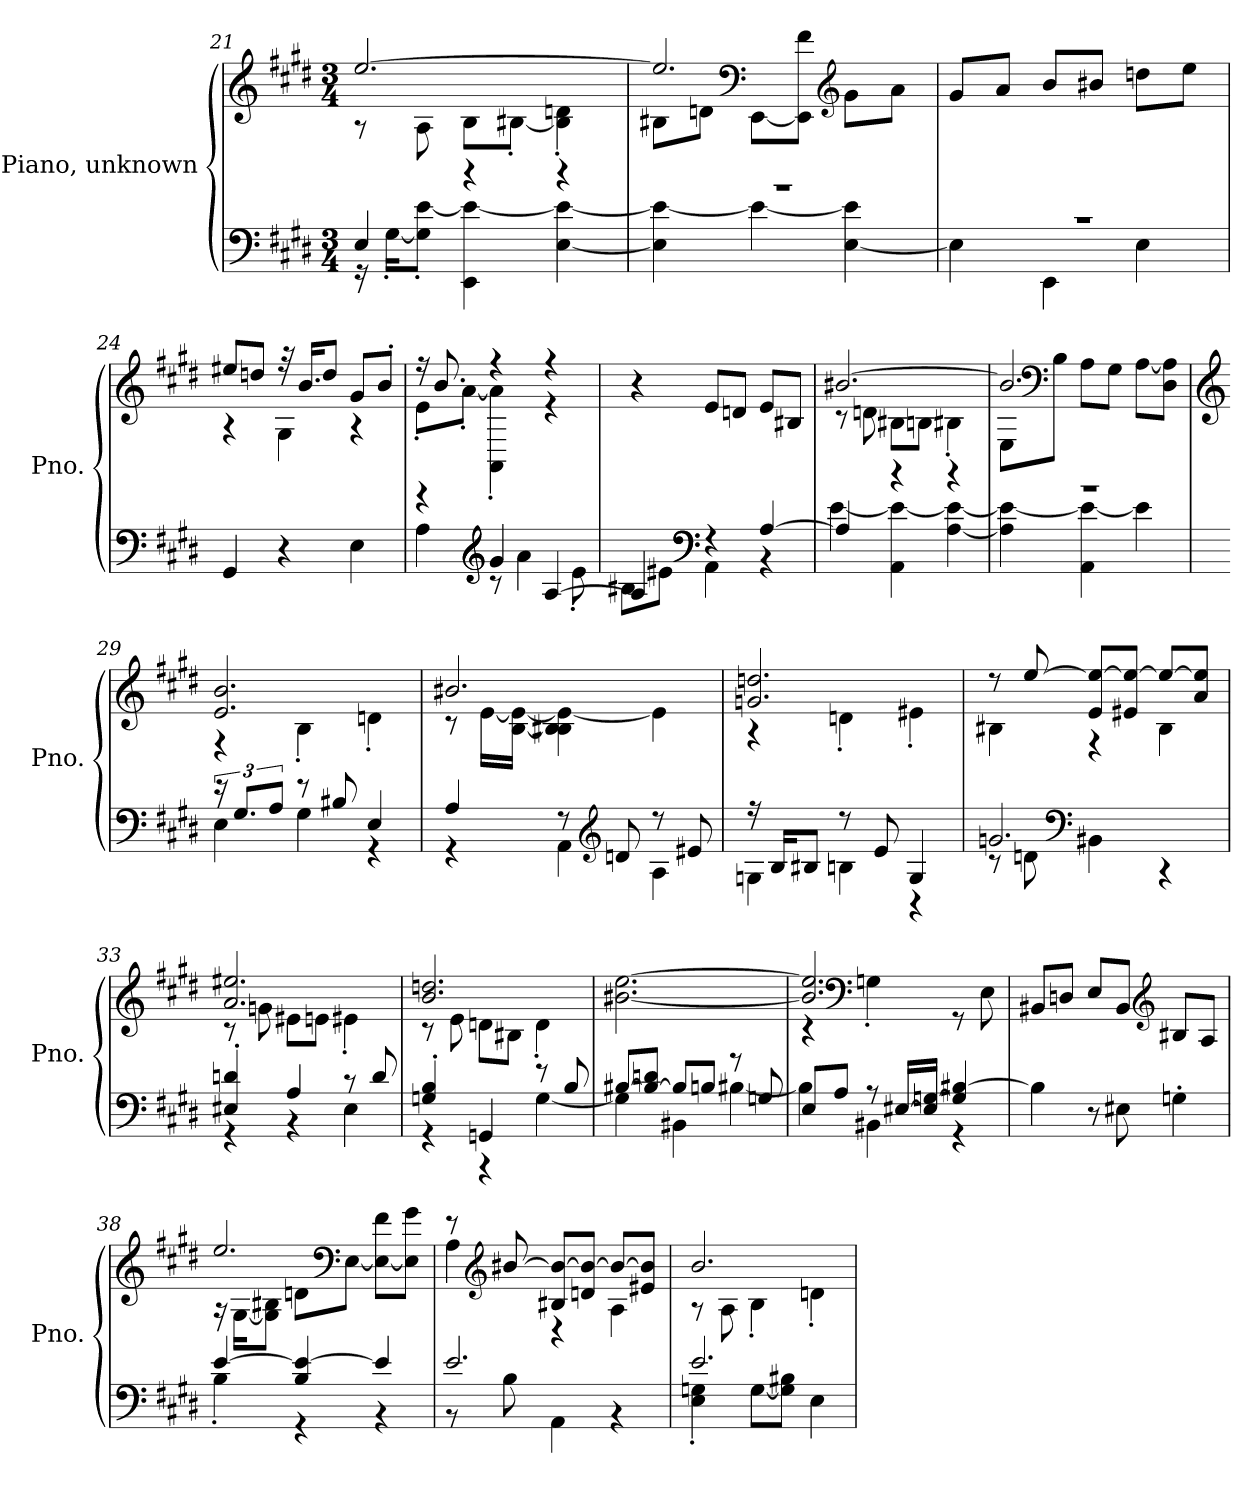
**kern	**kern
*part1	*part1
*staff2	*staff1
*I"Piano, unknown	*
*I'Pno.	*
*clefF4	*clefG2
*k[f#c#g#d#]	*k[f#c#g#d#]
*M3/4	*M3/4
=21	=21
*^	*^
4E/	16r	[2.ee/	8r
.	[16G#'\KL	.	.
.	8G#\]' [8e\'J	.	8A\
4r	4EE\ 4e\_	.	8B\L
.	.	.	[8B#X'\J
4r	[4E\ 4e\_	.	4B#\]' 4dn\'
!!LO:LB:g=z	!!
=22	=22	=22	=22
2.r	4E\] 4e\_	2.ee/]	8B#X\L
.	.	.	8dn\J
*	*	*clefF4	*
.	4e\_	.	[8EE\L
.	.	.	8EE\] 8f#\J
*	*	*clefG2	*
.	[4E\ 4e\]	.	8g#\L
.	.	.	8a\J
*	*	*v	*v
=23	=23	=23
2.r	4E\]	8g#/L
.	.	8a/J
.	4EE\	8b/L
.	.	8b#X/J
.	4E\	8ddn\L
.	.	8ee\J
*v	*v	*
=24	=24
*	*^
4GG#/	8ee#X/L	4r
.	8ddn/J	.
4r	32r	4G#\
.	16.b/KL	.
.	8dd/J	.
4E\	8g#/L	4r
.	8b'/J	.
=25	=25	=25
*^	*	*
4r	4A\	16r	8e'\L
.	.	8.b/	.
.	.	.	[8a'\J
*clefG2	*	*	*
4g#/	8r	4r	4AA\' 4a\]'
.	4a\	.	.
[4A/	.	4r	4r
.	8e'\	.	.
*	*	*v	*v
!!LO:LB:g=z
=26	=26	=26
4A/]	8B#X\L	4r
.	8e#X\J	.
*clefF4	*	*
4r	4AA\	8e/L
.	.	8dn/J
[4A/	4r	8e/L
.	.	8B#X/J
=27	=27	=27
*	*	*^
4A/]	[4e\	[2.b#X/	8r
.	.	.	8dn\
4r	4AA\ 4e\_	.	8B#X\L
.	.	.	8Bn\J
4r	[4A\ 4e\_	.	4B#X'\
=28	=28	=28	=28
2.r	4A\] 4e\_	2.b#/]	8E\L
*	*	*clefF4	*
.	.	.	8B\J
.	4AA\ 4e\_	.	8A\L
.	.	.	8G#\J
.	4e\]	.	[8A\L
.	.	.	8D#\ 8A\]J
=29	=29	=29	=29
*	*	*clefG2	*
24r	4E\	2.e/ 2.b/	4r
12.G#/L	.	.	.
12A/J	.	.	.
8r	4G#\	.	4B'\
8B#X/	.	.	.
4E/	4r	.	4dn'\
!!LO:LB:g=z	!!
=30	=30	=30	=30
4A/	4r	2.b#X/	8r
.	.	.	[16e\LL
.	.	.	[16B\ 16e\_JJ
8r	4AA\	.	4B\] 4B#X\ 4e\_
*clefG2	*	*	*
8dn/	.	.	.
8r	4A\	.	4e\]
8e#X/	.	.	.
=31	=31	=31	=31
16r	4Gn\	2.gn/ 2.ddn/	4r
16B/KL	.	.	.
8B#X/J	.	.	.
8r	4Bn\	.	4dn'\
8e/	.	.	.
4G/	4r	.	4e#X'\
=32	=32	=32	=32
2.gn/	8r	8r	4B#X\
.	8dn\	[8ee/	.
*clefF4	*	*	*
.	4BB#X\	8e/ 8ee/_L	4r
.	.	8e#X/ 8ee/_J	.
.	4r	8ee/L_	4B#\
.	.	8a/ 8ee/]J	.
!!LO:LB:g=z	!!
=33	=33	=33	=33
4E#X/' 4dn/'	4r	2.a/ 2.ee#X/	8r
.	.	.	8gn\
4A/	4r	.	8e#X\L
.	.	.	8en\J
8r	4E#\	.	4e#X'\
8d/	.	.	.
=34	=34	=34	=34
4Gn/' 4B/'	4r	2.b/ 2.ddn/	8r
.	.	.	8e\
4GGn/	4r	.	8dn\L
.	.	.	8B#X\J
8r	[4G\	.	4d'\
8B/	.	.	.
*	*	*v	*v
=35	=35	=35
[8B#X/L	4G\]	[2.b#X\ [2.ee\
8B#/_ 8dn/J	.	.
8B#/L]	4BB#X\	.
8Bn/J	.	.
8r	[4B#X\	.
8Gn/	.	.
!!LO:LB:g=z
=36	=36	=36
*	*	*^
8E/L	4B#\]	2.b#/] 2.ee/]	4r
8A/J	.	.	.
*	*	*clefF4	*
8r	4BB#X\	.	4Gn'\
[16E#X/LL	.	.	.
16E#/] [16Gn/JJ	.	.	.
4G/] [4B#X/	4r	.	8r
.	.	.	8E\
*v	*v	*	*
*	*v	*v
=37	=37
4B#\]	8BB#X/L
.	8Dn/J
8r	8E/L
8E#X\	8BB#/J
*	*clefG2
4Gn'\	8B#X/L
.	8A/J
=38	=38
*^	*^
[4e/	4B'\	2.ee/	16r
.	.	.	[16G#\KL
.	.	.	8G#\] 8B#X\J
4B/ 4e/_	4r	.	8dn\L
*	*	*clefF4	*
.	.	.	[8E\J
4e/]	4r	.	8E\_ 8f#\L
.	.	.	8E\] 8g#\J
!!LO:PB:g=z	!!
=39	=39	=39	=39
2.e/	8r	8r	4A\
*	*	*clefG2	*
.	8B\	[8b#X/	.
.	4AA\	8B#X/ 8b#/_L	4r
.	.	8dn/ 8b#/_J	.
.	4r	8b#/L_	4A\
.	.	8e#X/ 8b#/]J	.
=40	=40	=40	=40
2.e/	4E\' 4Gn\'	2.b/	8r
.	.	.	8A\
.	[8G\L	.	4B'\
.	8G\] 8B#X\J	.	.
.	4E\	.	4dn'\
*v	*v	*	*
*	*v	*v
=	=
*-	*-
